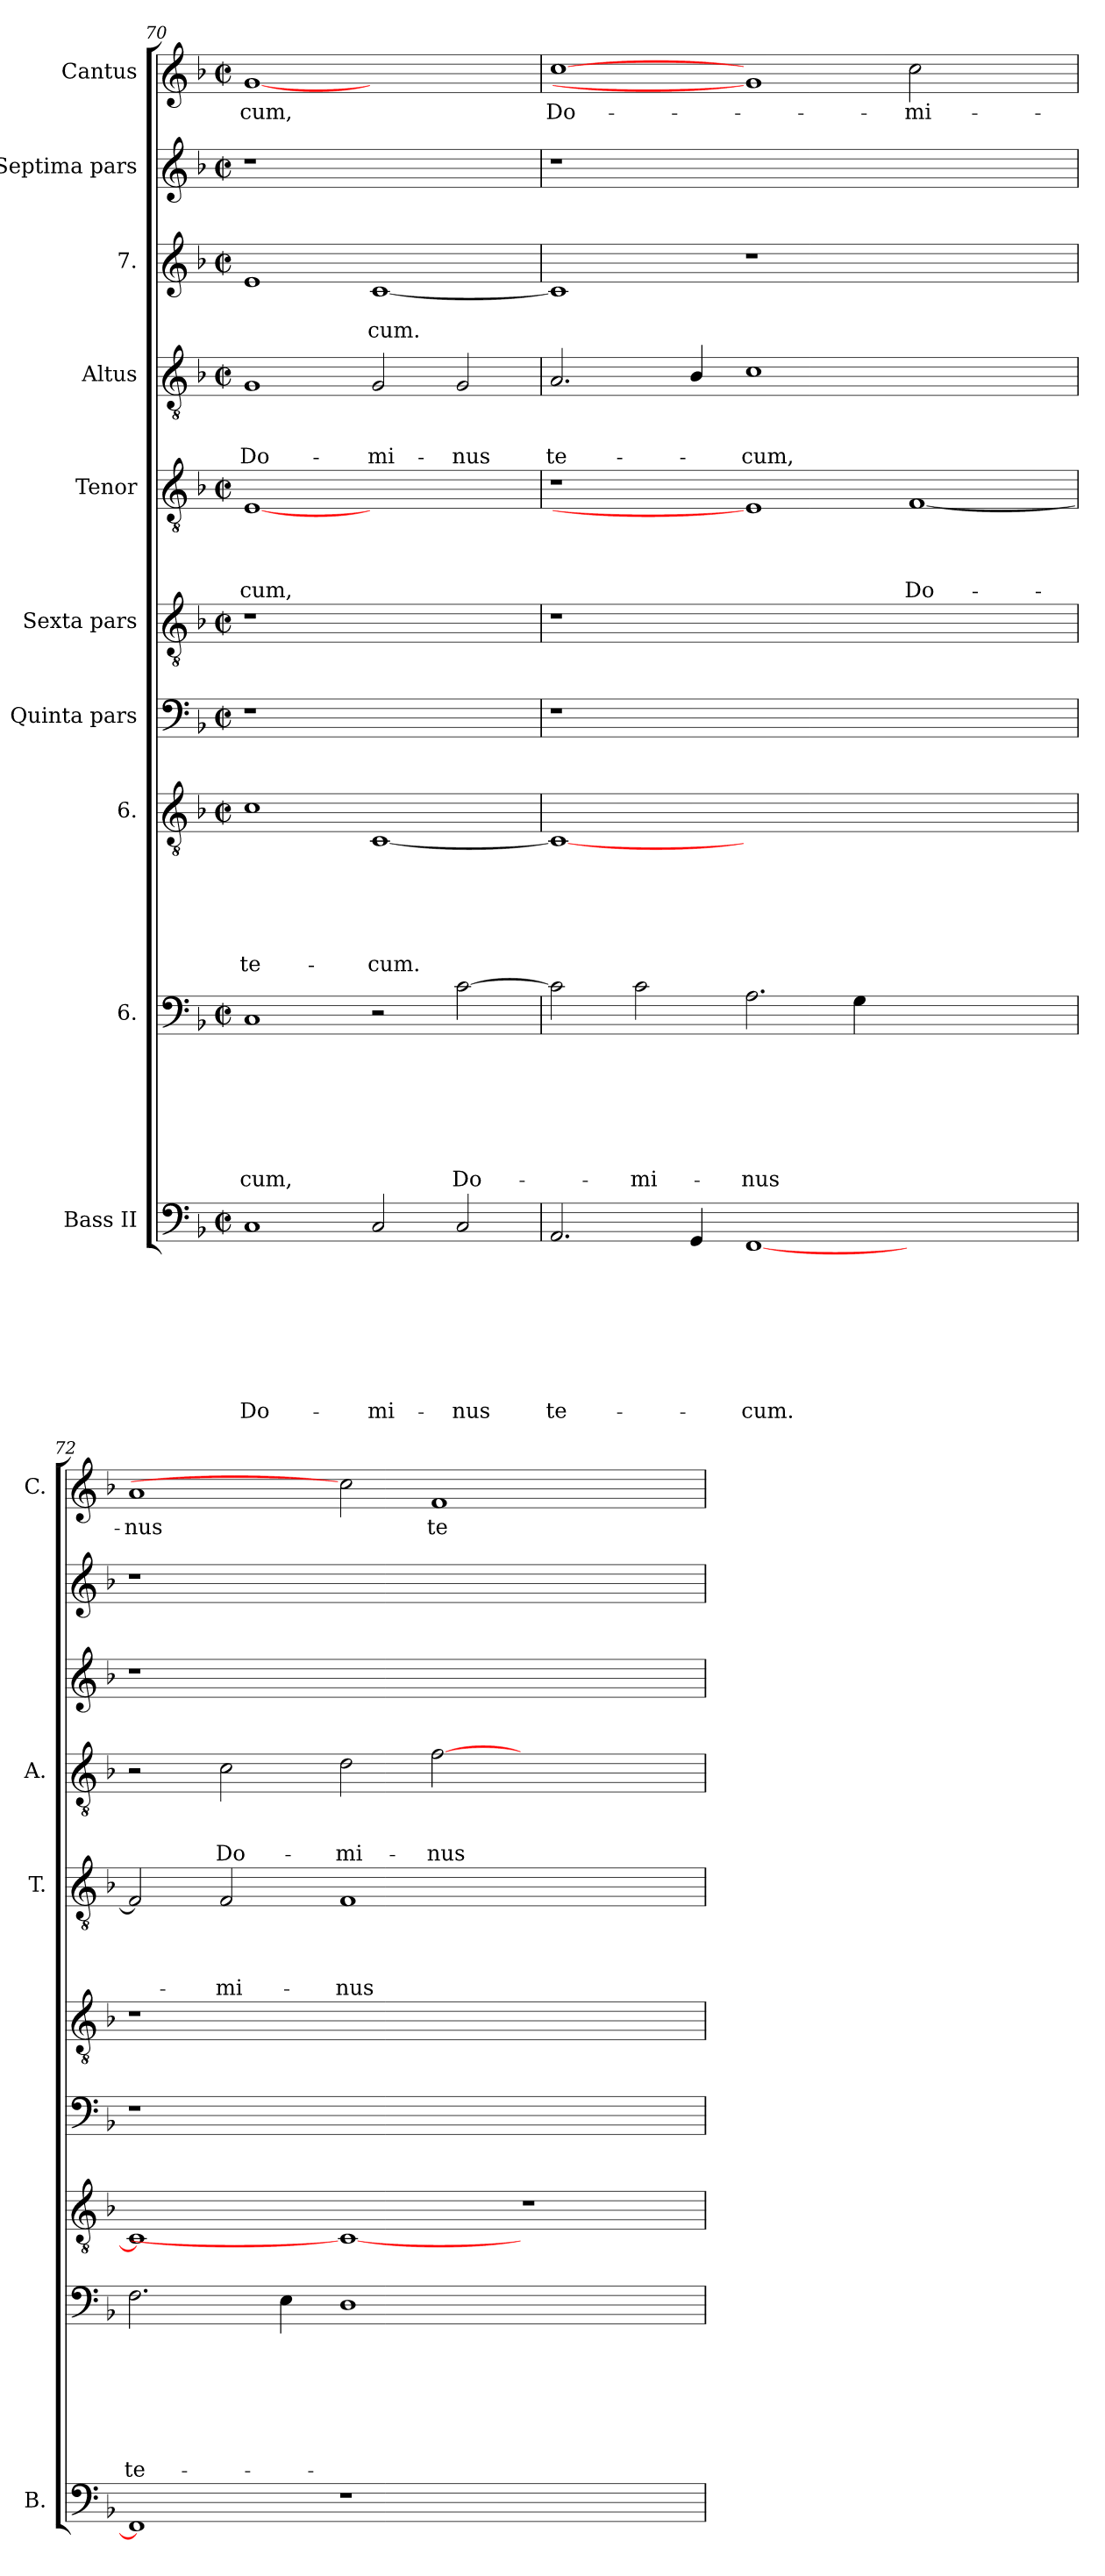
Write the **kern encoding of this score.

**kern	**text	**text	**text	**text	**text	**text	**text	**text	**kern	**text	**text	**text	**text	**text	**text	**text	**kern	**text	**text	**text	**text	**text	**text	**kern	**kern	**kern	**text	**text	**text	**text	**kern	**text	**text	**text	**kern	**text	**text	**kern	**kern	**text
*part10	*part10	*part10	*part10	*part10	*part10	*part10	*part10	*part10	*part9	*part9	*part9	*part9	*part9	*part9	*part9	*part9	*part8	*part8	*part8	*part8	*part8	*part8	*part8	*part7	*part6	*part5	*part5	*part5	*part5	*part5	*part4	*part4	*part4	*part4	*part3	*part3	*part3	*part2	*part1	*part1
*staff10	*staff10	*staff10	*staff10	*staff10	*staff10	*staff10	*staff10	*staff10	*staff9	*staff9	*staff9	*staff9	*staff9	*staff9	*staff9	*staff9	*staff8	*staff8	*staff8	*staff8	*staff8	*staff8	*staff8	*staff7	*staff6	*staff5	*staff5	*staff5	*staff5	*staff5	*staff4	*staff4	*staff4	*staff4	*staff3	*staff3	*staff3	*staff2	*staff1	*staff1
*I"Bass II	*	*	*	*	*	*	*	*	*I"6.	*	*	*	*	*	*	*	*I"6.	*	*	*	*	*	*	*I"Quinta pars	*I"Sexta pars	*I"Tenor	*	*	*	*	*I"Altus	*	*	*	*I"7.	*	*	*I"Septima pars	*I"Cantus	*
*I'B.	*	*	*	*	*	*	*	*	*	*	*	*	*	*	*	*	*	*	*	*	*	*	*	*	*	*I'T.	*	*	*	*	*I'A.	*	*	*	*	*	*	*	*I'C.	*
*clefF4	*	*	*	*	*	*	*	*	*clefF4	*	*	*	*	*	*	*	*clefGv2	*	*	*	*	*	*	*clefF4	*clefGv2	*clefGv2	*	*	*	*	*clefGv2	*	*	*	*clefG2	*	*	*clefG2	*clefG2	*
*k[b-]	*	*	*	*	*	*	*	*	*k[b-]	*	*	*	*	*	*	*	*k[b-]	*	*	*	*	*	*	*k[b-]	*k[b-]	*k[b-]	*	*	*	*	*k[b-]	*	*	*	*k[b-]	*	*	*k[b-]	*k[b-]	*
*F:	*	*	*	*	*	*	*	*	*F:	*	*	*	*	*	*	*	*F:	*	*	*	*	*	*	*F:	*F:	*F:	*	*	*	*	*F:	*	*	*	*F:	*	*	*F:	*F:	*
*M2/2	*	*	*	*	*	*	*	*	*M2/2	*	*	*	*	*	*	*	*M2/2	*	*	*	*	*	*	*M2/2	*M2/2	*M2/2	*	*	*	*	*M2/2	*	*	*	*M2/2	*	*	*M2/2	*M2/2	*
*met(c|)	*	*	*	*	*	*	*	*	*met(c|)	*	*	*	*	*	*	*	*met(c|)	*	*	*	*	*	*	*met(c|)	*met(c|)	*met(c|)	*	*	*	*	*met(c|)	*	*	*	*met(c|)	*	*	*met(c|)	*met(c|)	*
=70	=70	=70	=70	=70	=70	=70	=70	=70	=70	=70	=70	=70	=70	=70	=70	=70	=70	=70	=70	=70	=70	=70	=70	=70	=70	=70	=70	=70	=70	=70	=70	=70	=70	=70	=70	=70	=70	=70	=70	=70
!	!	!	!	!	!	!	!	!LO:LY:b	!	!	!	!	!	!	!	!LO:LY:b	!	!	!	!	!	!	!LO:LY:b	!	!	!	!	!	!	!LO:LY:b	!	!	!	!LO:LY:b	!	!	!	!	!	!LO:LY:b
1C	.	.	.	.	.	.	.	Do-	1C	.	.	.	.	.	.	-cum,	1c	.	.	.	.	.	te-	1r	1r	[1E	.	.	.	-cum,	1G	.	.	Do-	1e	.	.	1r	[1g	-cum,
!	!	!	!	!	!	!	!	!LO:LY:b	!	!	!	!	!	!	!	!	!	!	!	!	!	!	!LO:LY:b	!	!	!	!	!	!	!	!	!	!	!LO:LY:b	!	!	!LO:LY:b	!	!	!
2C/	.	.	.	.	.	.	.	-mi-	2r	.	.	.	.	.	.	.	[<1C	.	.	.	.	.	-cum.	1ryy	1ryy	1ryy	.	.	.	.	2G/	.	.	-mi-	[<1c	.	-cum.	1ryy	1ryy	.
!	!	!	!	!	!	!	!	!LO:LY:b	!	!	!	!	!	!	!	!LO:LY:b	!	!	!	!	!	!	!	!	!	!	!	!	!	!	!	!	!	!LO:LY:b	!	!	!	!	!	!
2C/	.	.	.	.	.	.	.	-nus	[>2c\	.	.	.	.	.	.	Do-	.	.	.	.	.	.	.	.	.	.	.	.	.	.	2G/	.	.	-nus	.	.	.	.	.	.
=71	=71	=71	=71	=71	=71	=71	=71	=71	=71	=71	=71	=71	=71	=71	=71	=71	=71	=71	=71	=71	=71	=71	=71	=71	=71	=71	=71	=71	=71	=71	=71	=71	=71	=71	=71	=71	=71	=71	=71	=71
!	!	!	!	!	!	!	!	!LO:LY:b	!	!	!	!	!	!	!	!	!	!	!	!	!	!	!	!	!	!	!	!	!	!	!	!	!	!LO:LY:b	!	!	!	!	!	!LO:LY:b
2.AA/	.	.	.	.	.	.	.	te-	2c\]	.	.	.	.	.	.	.	1C_	.	.	.	.	.	.	1r	1r	1r	.	.	.	.	2.A/	.	.	te-	1c]	.	.	1r	[1cc	Do-
!	!	!	!	!	!	!	!	!	!	!	!	!	!	!	!	!LO:LY:b	!	!	!	!	!	!	!	!	!	!	!	!	!	!	!	!	!	!	!	!	!	!	!	!
.	.	.	.	.	.	.	.	.	2c\	.	.	.	.	.	.	-mi-	.	.	.	.	.	.	.	.	.	.	.	.	.	.	.	.	.	.	.	.	.	.	.	.
4GG/	.	.	.	.	.	.	.	.	.	.	.	.	.	.	.	.	.	.	.	.	.	.	.	.	.	.	.	.	.	.	4B-/	.	.	.	.	.	.	.	.	.
!	!	!	!	!	!	!	!	!LO:LY:b	!	!	!	!	!	!	!	!LO:LY:b	!	!	!	!	!	!	!	!	!	!	!	!	!	!	!	!	!	!LO:LY:b	!	!	!	!	!	!
[<1FF	.	.	.	.	.	.	.	-cum.	2.A\	.	.	.	.	.	.	-nus	0ryy	.	.	.	.	.	.	0ryy	0ryy	1E]	.	.	.	.	1c	.	.	-cum,	1r	.	.	0ryy	1g]	.
.	.	.	.	.	.	.	.	.	4G\	.	.	.	.	.	.	.	.	.	.	.	.	.	.	.	.	.	.	.	.	.	.	.	.	.	.	.	.	.	.	.
!	!	!	!	!	!	!	!	!	!	!	!	!	!	!	!	!	!	!	!	!	!	!	!	!	!	!	!	!	!	!LO:LY:b	!	!	!	!	!	!	!	!	!	!LO:LY:b
1ryy	.	.	.	.	.	.	.	.	1ryy	.	.	.	.	.	.	.	.	.	.	.	.	.	.	.	.	[<1F	.	.	.	Do-	1ryy	.	.	.	1ryy	.	.	.	2cc\	-mi-
.	.	.	.	.	.	.	.	.	.	.	.	.	.	.	.	.	.	.	.	.	.	.	.	.	.	.	.	.	.	.	.	.	.	.	.	.	.	.	2ryy	.
=72	=72	=72	=72	=72	=72	=72	=72	=72	=72	=72	=72	=72	=72	=72	=72	=72	=72	=72	=72	=72	=72	=72	=72	=72	=72	=72	=72	=72	=72	=72	=72	=72	=72	=72	=72	=72	=72	=72	=72	=72
!	!	!	!	!	!	!	!	!	!	!	!	!	!	!	!	!LO:LY:b	!	!	!	!	!	!	!	!	!	!	!	!	!	!	!	!	!	!	!	!	!	!	!	!LO:LY:b
1FF]	.	.	.	.	.	.	.	.	2.F\	.	.	.	.	.	.	te-	1C]	.	.	.	.	.	.	1r	1r	2F/]	.	.	.	.	2r	.	.	.	1r	.	.	1r	1a	-nus
!	!	!	!	!	!	!	!	!	!	!	!	!	!	!	!	!	!	!	!	!	!	!	!	!	!	!	!	!	!	!LO:LY:b	!	!	!	!LO:LY:b	!	!	!	!	!	!
.	.	.	.	.	.	.	.	.	.	.	.	.	.	.	.	.	.	.	.	.	.	.	.	.	.	2F/	.	.	.	-mi-	2c\	.	.	Do-	.	.	.	.	.	.
.	.	.	.	.	.	.	.	.	4E\	.	.	.	.	.	.	.	.	.	.	.	.	.	.	.	.	.	.	.	.	.	.	.	.	.	.	.	.	.	.	.
!	!	!	!	!	!	!	!	!	!	!	!	!	!	!	!	!	!	!	!	!	!	!	!	!	!	!	!	!	!	!LO:LY:b	!	!	!	!LO:LY:b	!	!	!	!	!	!
1r	.	.	.	.	.	.	.	.	1D	.	.	.	.	.	.	.	1C_	.	.	.	.	.	.	0ryy	0ryy	1F	.	.	.	-nus	2d\	.	.	-mi-	0ryy	.	.	0ryy	2cc]	.
!	!	!	!	!	!	!	!	!	!	!	!	!	!	!	!	!	!	!	!	!	!	!	!	!	!	!	!	!	!	!	!	!	!	!LO:LY:b	!	!	!	!	!	!LO:LY:b
.	.	.	.	.	.	.	.	.	.	.	.	.	.	.	.	.	.	.	.	.	.	.	.	.	.	.	.	.	.	.	[<2f\	.	.	-nus	.	.	.	.	1f	te-
1ryy	.	.	.	.	.	.	.	.	1ryy	.	.	.	.	.	.	.	1r	.	.	.	.	.	.	.	.	1ryy	.	.	.	.	1ryy	.	.	.	.	.	.	.	.	.
.	.	.	.	.	.	.	.	.	.	.	.	.	.	.	.	.	.	.	.	.	.	.	.	.	.	.	.	.	.	.	.	.	.	.	.	.	.	.	2ryy	.
=	=	=	=	=	=	=	=	=	=	=	=	=	=	=	=	=	=	=	=	=	=	=	=	=	=	=	=	=	=	=	=	=	=	=	=	=	=	=	=	=
*-	*-	*-	*-	*-	*-	*-	*-	*-	*-	*-	*-	*-	*-	*-	*-	*-	*-	*-	*-	*-	*-	*-	*-	*-	*-	*-	*-	*-	*-	*-	*-	*-	*-	*-	*-	*-	*-	*-	*-	*-
